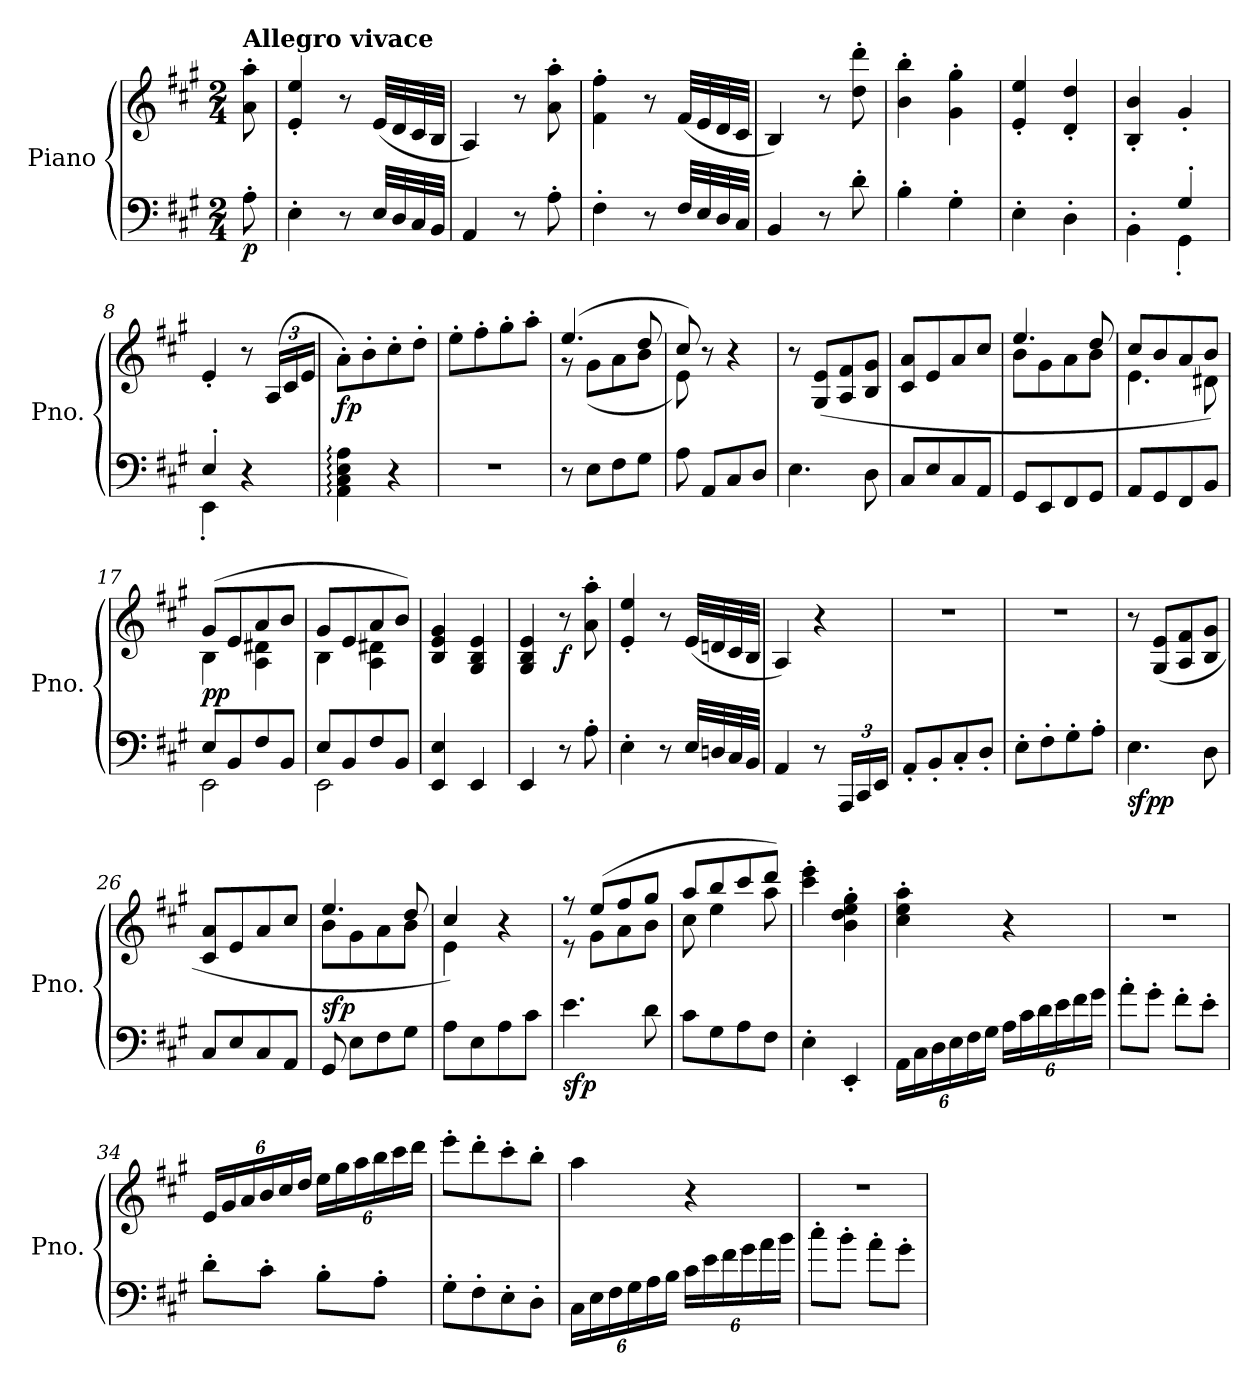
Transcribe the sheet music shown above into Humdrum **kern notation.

**kern	**kern	**dynam
*part1	*part1	*part1
*staff2	*staff1	*staff1/2
*I"Piano	*	*
*I'Pno.	*	*
*clefF4	*clefG2	*
*k[f#c#g#]	*k[f#c#g#]	*
*A:	*A:	*
*M2/4	*M2/4	*
=	=	=
!	!LO:TX:a:B:t=Allegro vivace	!
!	!	!LO:DY:b=2
8A'\	8a\' 8aa\'	p
=1	=1	=1
4E'\	4e/' 4ee/'	.
8r	8r	.
32E/LLL	(<32e/LLL	.
32D/	32d/	.
32C#/	32c#/	.
32BB/JJJ	32B/JJJ	.
=2	=2	=2
4AA/	4A/)	.
8r	8r	.
8A'\	8a\' 8aa\'	.
=3	=3	=3
4F#'\	4f#\' 4ff#\'	.
8r	8r	.
32F#/LLL	(<32f#/LLL	.
32E/	32e/	.
32D/	32d/	.
32C#/JJJ	32c#/JJJ	.
=4	=4	=4
4BB/	4B/)	.
8r	8r	.
8d'\	8dd\' 8ddd\'	.
=5	=5	=5
4B'\	4b\' 4bb\'	.
4G#'\	4g#\' 4gg#\'	.
=6	=6	=6
4E'\	4e/' 4ee/'	.
4D'\	4d/' 4dd/'	.
=7	=7	=7
*^	*	*
4ryy	4BB'\	4B/' 4b/'	.
4G#'/	4GG#'\	4g#'/	.
=8	=8	=8	=8
4E'/	4EE'\	4e'/	.
4ryy	4r	8r	.
*	*	*Xbrackettup	*
.	.	(>24A/LL	.
.	.	24c#/	.
.	.	24e/JJ	.
*v	*v	*	*
=9	=9	=9
!	!	!LO:DY:b
4AA\: 4C#\: 4E\: 4A\:	8a'\L)	fp
.	8b'\	.
4r	8cc#'\	.
.	8dd'\J	.
!!LO:LB:g=z
=10	=10	=10
2r	8ee'\L	.
.	8ff#'\	.
.	8gg#'\	.
.	8aa'\J	.
=11	=11	=11
*	*^	*
8r	(>4.ee/	8rg	.
8E\L	.	(<8g#\L	.
8F#\	.	8a\	.
8G#\J	8dd/	8b\J	.
=12	=12	=12	=12
8A\	8cc#/)	8e\)	.
8AA/L	8r	4.ryy	.
8C#/	4r	.	.
8D/J	.	.	.
*	*v	*v	*
=13	=13	=13
4.E\	8r	.
.	(>8G#/ 8e/L	.
.	8A/ 8f#/	.
8D\	8B/ 8g#/J	.
=14	=14	=14
8C#/L	8c#/ 8a/L	.
8E/	8e/	.
8C#/	8a/	.
8AA/J	8cc#/J	.
=15	=15	=15
*	*^	*
8GG#/L	4.ee/	8b\L	.
8EE/	.	8g#\	.
8FF#/	.	8a\	.
8GG#/J	8dd/	8b\J	.
=16	=16	=16	=16
8AA/L	8cc#/L	4.e\	.
8GG#/	8b/	.	.
8FF#/	8a/	.	.
8BB/J	8b/J)	8d#X\	.
=17	=17	=17	=17
*^	*	*	*
!	!	!	!	!LO:DY:b
8E/L	2EE\	(>8g#/L	4B\	pp
8BB/	.	8e/	.	.
8F#/	.	8a/	4A\ 4d#X\	.
8BB/J	.	8b/J	.	.
=18	=18	=18	=18	=18
8E/L	2EE\	8g#/L	4B\	.
8BB/	.	8e/	.	.
8F#/	.	8a/	4A\ 4d#X\	.
8BB/J	.	8b/J)	.	.
*v	*v	*	*	*
*	*v	*v	*
!!LO:LB:g=z
=19	=19	=19
4EE/ 4E/	4B/ 4e/ 4g#/	.
4EE/	4G#/ 4B/ 4e/	.
=20	=20	=20
4EE/	4G#/ 4B/ 4e/	.
!	!	!LO:DY:b
8r	8r	f
8A'\	8a\' 8aa\'	.
=21	=21	=21
4E'\	4e/' 4ee/'	.
8r	8r	.
32E/LLL	(<32e/LLL	.
32Dn/	32dn/	.
32C#/	32c#/	.
32BB/JJJ	32B/JJJ	.
=22	=22	=22
4AA/	4A/)	.
8r	4r	.
*Xbrackettup	*	*
24AAA/LL	.	.
24CC#/	.	.
24EE/JJ	.	.
=23	=23	=23
8AA'/L	2r	.
8BB'/	.	.
8C#'/	.	.
8D'/J	.	.
=24	=24	=24
8E'\L	2r	.
8F#'\	.	.
8G#'\	.	.
8A'\J	.	.
=25	=25	=25
!	!	!LO:DY:b=2
!	!	!LO:DY:n=1:b
4.E\	8r	sfp p
.	(>8G#/ 8e/L	.
.	8A/ 8f#/	.
8D\	8B/ 8g#/J	.
=26	=26	=26
8C#/L	8c#/ 8a/L	.
8E/	8e/	.
8C#/	8a/	.
8AA/J	8cc#/J	.
=27	=27	=27
*	*^	*
!	!	!	!LO:DY:b
8GG#/	4.ee/	8b\L	sfp
8E\L	.	8g#\	.
8F#\	.	8a\	.
8G#\J	8dd/	8b\J	.
!!LO:LB:g=z	!!
=28	=28	=28	=28
8A\L	4cc#/)	4e\	.
8E\	.	.	.
8A\	4r	4ryy	.
8c#\J	.	.	.
=29	=29	=29	=29
!	!	!	!LO:DY:b=2
4.e\	8r	8r	sfp
.	(>8ee/L	8g#\L	.
.	8ff#/	8a\	.
8d\	8gg#/J	8b\J	.
=30	=30	=30	=30
8c#\L	8aa/L	8cc#\	.
8G#\	8bb/	4ee\	.
8A\	8ccc#/	.	.
8F#\J	8ddd/J)	8aa\	.
*	*v	*v	*
=31	=31	=31
4E'\	4ccc#\' 4eee\'	.
4EE'/	4b\' 4dd\' 4ee\' 4gg#\'	.
=32	=32	=32
24AA\LL	4cc#\' 4ee\' 4aa\'	.
24C#\	.	.
24D\	.	.
24E\	.	.
24F#\	.	.
24G#\JJ	.	.
24A\LL	4r	.
24c#\	.	.
24d\	.	.
24e\	.	.
24f#\	.	.
24g#\JJ	.	.
=33	=33	=33
8a'\L	2r	.
8g#'\J	.	.
8f#'\L	.	.
8e'\J	.	.
!!LO:LB:g=z
=34	=34	=34
8d'\L	24e/LL	.
.	24g#/	.
.	24a/	.
8c#'\J	24b/	.
.	24cc#/	.
.	24dd/JJ	.
8B'\L	24ee\LL	.
.	24gg#\	.
.	24aa\	.
8A'\J	24bb\	.
.	24ccc#\	.
.	24ddd\JJ	.
=35	=35	=35
8G#'\L	8eee'\L	.
8F#'\	8ddd'\	.
8E'\	8ccc#'\	.
8D'\J	8bb'\J	.
=36	=36	=36
24C#\LL	4aa\	.
24E\	.	.
24F#\	.	.
24G#\	.	.
24A\	.	.
24B\JJ	.	.
24c#\LL	4r	.
24e\	.	.
24f#\	.	.
24g#\	.	.
24a\	.	.
24b\JJ	.	.
=37	=37	=37
8cc#'\L	2r	.
8b'\J	.	.
8a'\L	.	.
8g#'\J	.	.
=	=	=
*-	*-	*-
